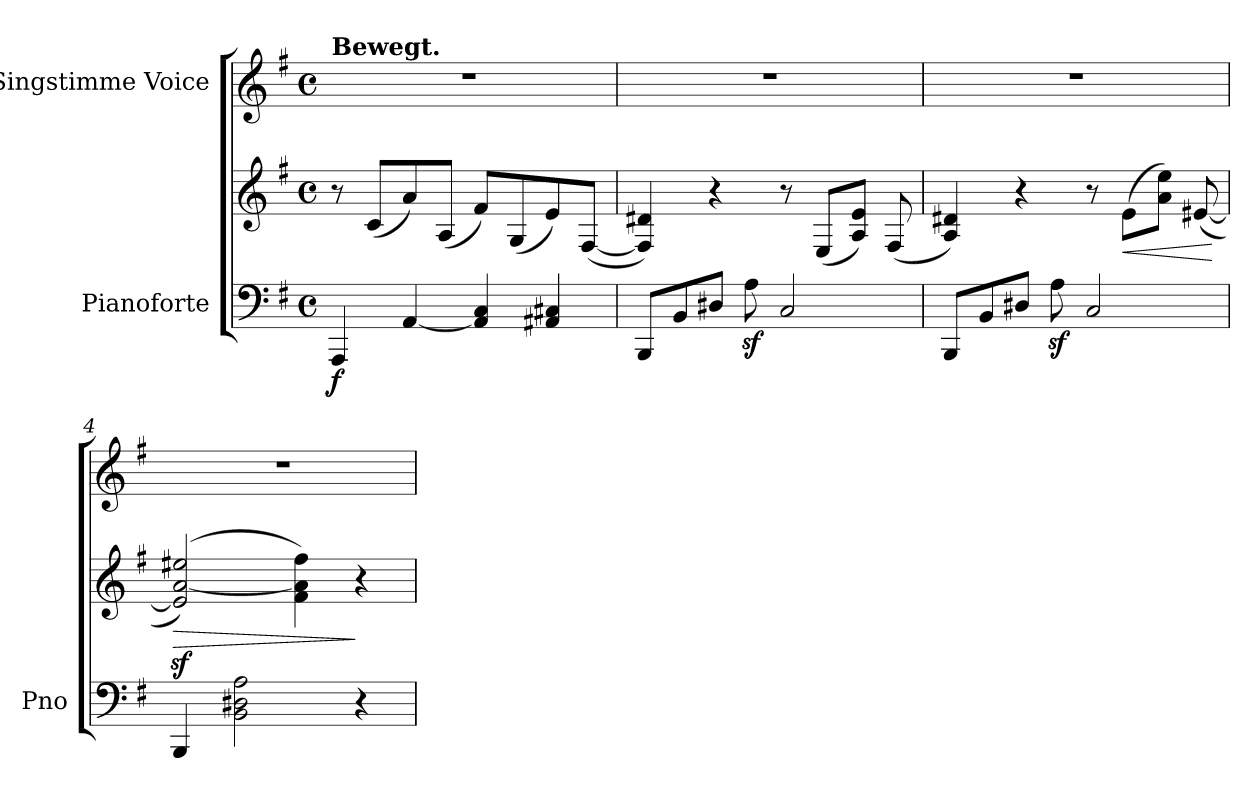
**kern	**kern	**dynam	**kern
*part2	*part2	*part2	*part1
*staff3	*staff2	*staff2/3	*staff1
*I"Pianoforte	*	*	*I"Singstimme Voice
*I'Pno	*	*	*
*clefF4	*clefG2	*	*clefG2
*k[f#]	*k[f#]	*	*k[f#]
*M4/4	*M4/4	*	*M4/4
*met(c)	*met(c)	*	*met(c)
=1	=1	=1	=1
!	!	!	!LO:TX:a:B:t=Bewegt.
!	!	!LO:DY:b=2	!
4AAA/	8r	f	1r
.	(8c/L	.	.
[4AA/	8a/)	.	.
.	(8A/J	.	.
4AA/] 4C/	8f#/L)	.	.
.	(8G/	.	.
4AA#X/ 4C#X/	8e/)	.	.
.	(>[8F#/J	.	.
=2	=2	=2	=2
8BBB/L	4F#/] 4d#X/)	.	1r
8BB/	.	.	.
8D#X/J	4r	.	.
8Az<\	.	.	.
2C/	8r	.	.
.	(8E/L	.	.
.	8A/ 8e/J)	.	.
.	(8F#/	.	.
=3	=3	=3	=3
8BBB/L	4A/ 4d#X/)	.	1r
8BB/	.	.	.
8D#X/J	4r	.	.
8Az<\	.	.	.
2C/	8r	.	.
!	!	!LO:HP:b	!
.	(8e\L	<	.
.	8a\ 8ee\J)	.	.
.	(>[8e#X/	.	.
.	.	[	.
!!LO:LB:g=z
=4	=4	=4	=4
!	!	!LO:HP:b	!
4BBB/	(2e#/]z< [2a/z< 2ee#X/z<)	>	1r
2BB\ 2D#X\ 2A\	.	.	.
.	4f#\ 4a\] 4ff#\)	.	.
4r	4r	]	.
=	=	=	=
*-	*-	*-	*-
